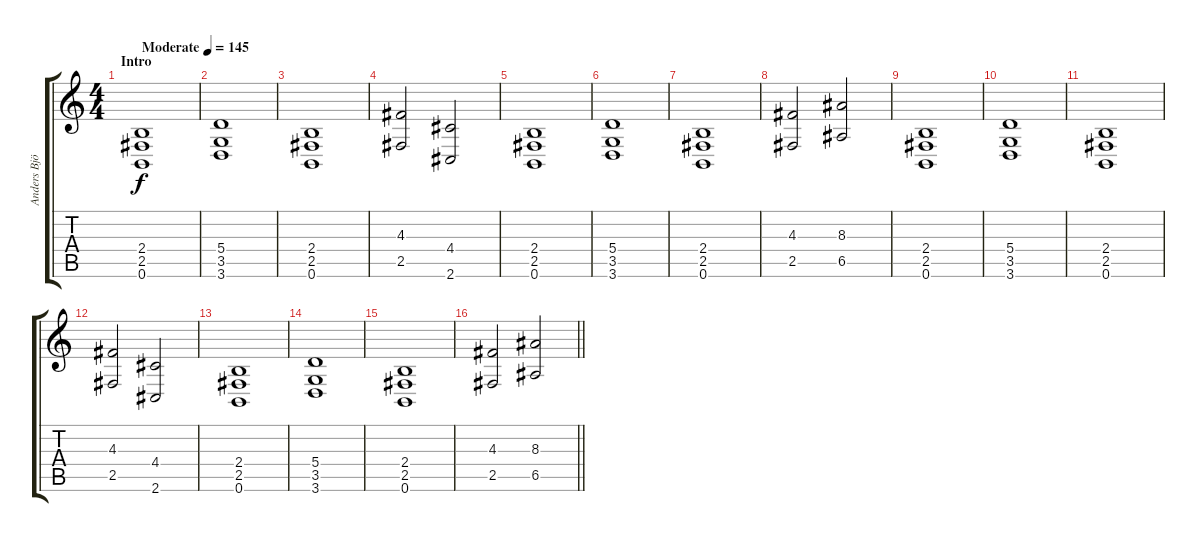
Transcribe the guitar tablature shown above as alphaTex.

\track ("Anders Björler" "Anders Bjö") {instrument overdrivenguitar}
\staff {score tabs}
\tuning (B3 Gb3 D3 A2 E2 B1) {hide}
\ts (4 4)
\section ("" "Intro")
\tempo (145 "Moderate")
\clef g2
\ks c
(2.4 2.5 0.6).1{dy f instrument overdrivenguitar} |
(5.4 3.5 3.6).1 |
(2.4 2.5 0.6).1 |
(4.3 2.5).2 (4.4 2.6).2 |
(2.4 2.5 0.6).1 |
(5.4 3.5 3.6).1 |
(2.4 2.5 0.6).1 |
(4.3 2.5).2 (8.3 6.5).2 |
(2.4 2.5 0.6).1 |
(5.4 3.5 3.6).1 |
(2.4 2.5 0.6).1 |
(4.3 2.5).2 (4.4 2.6).2 |
(2.4 2.5 0.6).1 |
(5.4 3.5 3.6).1 |
(2.4 2.5 0.6).1 |
\barLineRight lightlight
(4.3 2.5).2 (8.3 6.5).2
